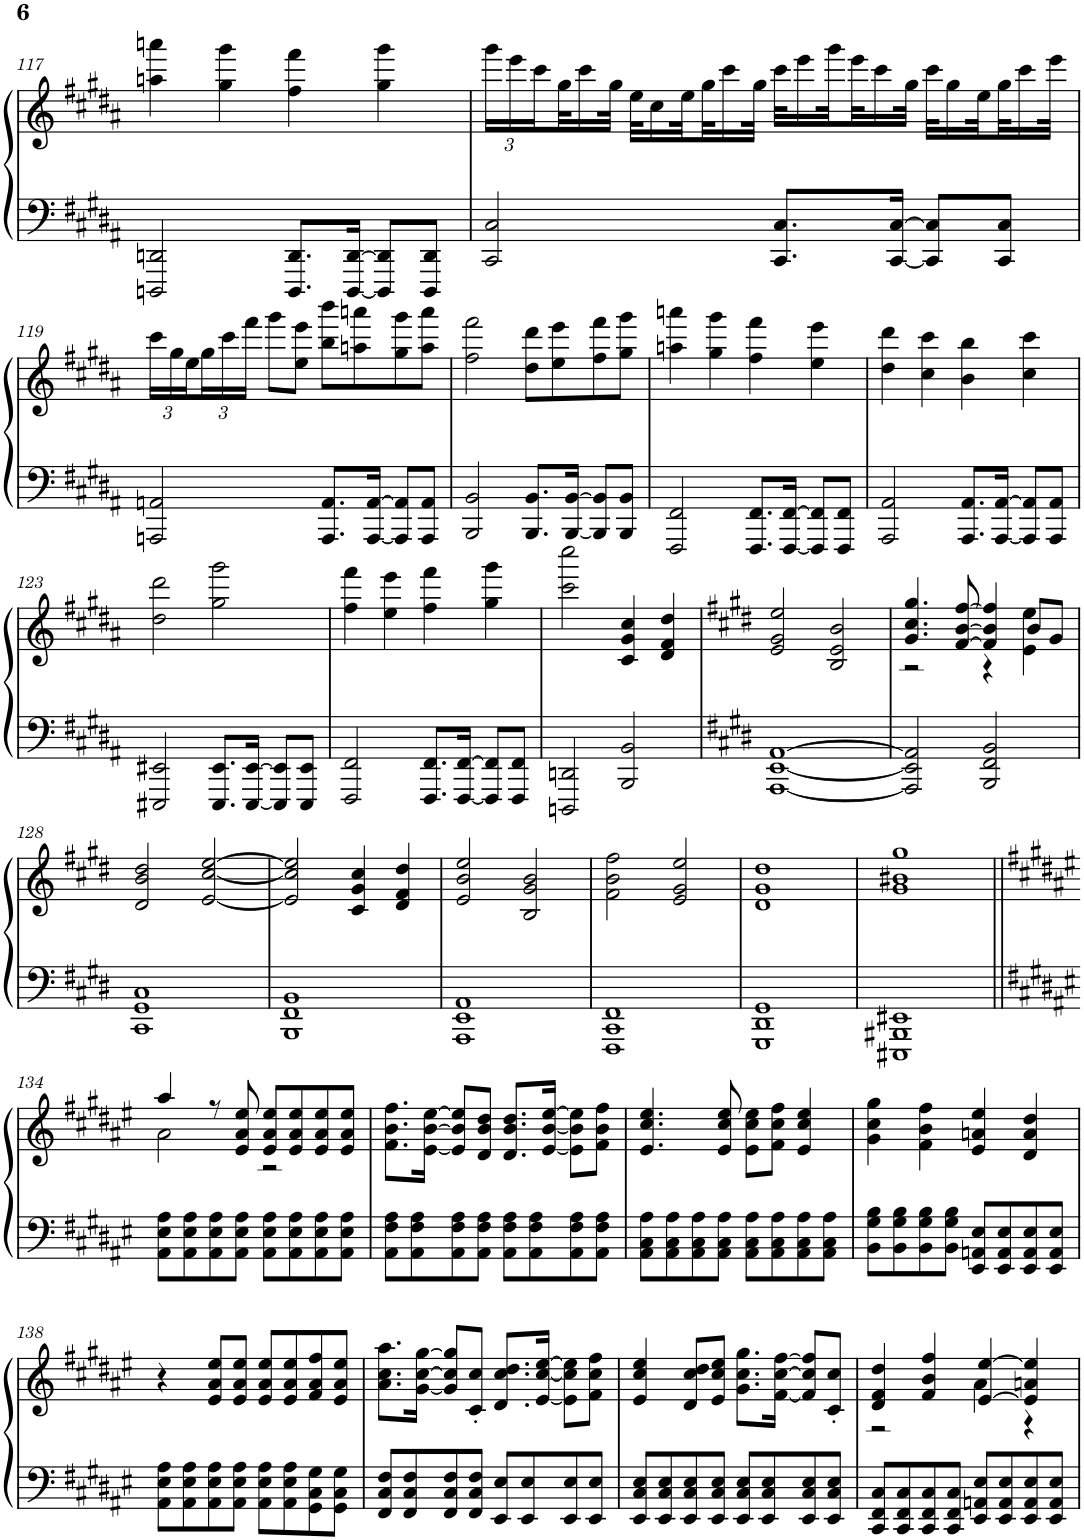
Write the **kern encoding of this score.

**kern	**kern
*part1	*part1
*staff2	*staff1
*I"Piano	*
*I'Pno.	*
!!LO:PB:g=z
*clefF4	*clefG2
*k[f#c#g#d#a#]	*k[f#c#g#d#a#]
*M4/4	*M4/4
=117	=117
2DDDn/ 2DDn/	4aan\ 4aaan\
.	4gg#\ 4ggg#\
8.DDD/ 8.DD/L	4ff#\ 4fff#\
[16DDD/ [16DD/Jk	.
8DDD/] 8DD/]L	4gg#\ 4ggg#\
8DDD/ 8DD/J	.
=118	=118
*	*Xbrackettup
2CC#/ 2C#/	24ggg#\LL
.	24eee\
.	24ccc#\
.	32gg#\K
.	16ccc#\
.	32gg#\JJk
.	32ee\KLL
.	16cc#\
.	32ee\L
.	32gg#\J
.	16ccc#\
.	32gg#\JJk
8.CC#/ 8.C#/L	32ccc#\KLL
.	16eee\
.	32ggg#\L
.	32eee\J
.	16ccc#\
[16CC#/ [16C#/Jk	.
.	32gg#\JJk
8CC#/] 8C#/]L	32ccc#\KLL
.	16gg#\
.	32ee\L
8CC#/ 8C#/J	32gg#\J
.	16ccc#\
.	32eee\JJk
!!LO:LB:g=z
=119	=119
2AAAn/ 2AAn/	24ccc#\LL
.	24gg#\
.	24ee\
.	24gg#\
.	24ccc#\
.	24fff#\JJ
.	8ggg#\L
.	8ee\ 8eee\J
8.AAA/ 8.AA/L	8bb\ 8bbb\L
.	8aan\ 8aaan\
[16AAA/ [16AA/Jk	.
8AAA/] 8AA/]L	8gg#\ 8ggg#\
8AAA/ 8AA/J	8aa\ 8aaa\J
=120	=120
2BBB/ 2BB/	2ff#\ 2fff#\
8.BBB/ 8.BB/L	8dd#\ 8ddd#\L
.	8ee\ 8eee\
[16BBB/ [16BB/Jk	.
8BBB/] 8BB/]L	8ff#\ 8fff#\
8BBB/ 8BB/J	8gg#\ 8ggg#\J
=121	=121
2FFF#/ 2FF#/	4aan\ 4aaan\
.	4gg#\ 4ggg#\
8.FFF#/ 8.FF#/L	4ff#\ 4fff#\
[16FFF#/ [16FF#/Jk	.
8FFF#/] 8FF#/]L	4ee\ 4eee\
8FFF#/ 8FF#/J	.
=122	=122
2AAA#/ 2AA#/	4dd#\ 4ddd#\
.	4cc#\ 4ccc#\
8.AAA#/ 8.AA#/L	4b\ 4bb\
[16AAA#/ [16AA#/Jk	.
8AAA#/] 8AA#/]L	4cc#\ 4ccc#\
8AAA#/ 8AA#/J	.
!!LO:LB:g=z
=123	=123
2EEE#X/ 2EE#X/	2dd#\ 2ddd#\
8.EEE#/ 8.EE#/L	2gg#\ 2ggg#\
[16EEE#/ [16EE#/Jk	.
8EEE#/] 8EE#/]L	.
8EEE#/ 8EE#/J	.
=124	=124
2FFF#/ 2FF#/	4ff#\ 4fff#\
.	4ee\ 4eee\
8.FFF#/ 8.FF#/L	4ff#\ 4fff#\
[16FFF#/ [16FF#/Jk	.
8FFF#/] 8FF#/]L	4gg#\ 4ggg#\
8FFF#/ 8FF#/J	.
=125	=125
2DDDn/ 2DDn/	2ccc#\ 2cccc#\
2BBB/ 2BB/	4c#/ 4g#/ 4cc#/
.	4d#/ 4f#/ 4dd#/
=126	=126
*k[f#c#g#d#]	*k[f#c#g#d#]
[1AAA [1EE [1AA	2e/ 2g#/ 2ee/
.	2B/ 2e/ 2b/
=127	=127
*	*^
2AAA/] 2EE/] 2AA/]	4.g#/ 4.cc#/ 4.gg#/	2r
.	[8f#/ [8b/ [8ff#/	.
2BBB/ 2FF#/ 2BB/	4f#/] 4b/] 4ff#/]	4r
.	8b/L	4e\ 4ee\
.	8g#/J	.
*	*v	*v
!!LO:LB:g=z
=128	=128
1CC# 1GG# 1C#	2d#/ 2b/ 2dd#/
.	[2e/ [2cc#/ [2ee/
=129	=129
1BBB 1FF# 1BB	2e/] 2cc#/] 2ee/]
.	4c#/ 4g#/ 4cc#/
.	4d#/ 4f#/ 4dd#/
=130	=130
1AAA 1EE 1AA	2e/ 2b/ 2ee/
.	2B/ 2g#/ 2b/
=131	=131
1FFF# 1CC# 1FF#	2f#\ 2b\ 2ff#\
.	2e/ 2g#/ 2ee/
=132	=132
1GGG# 1DD# 1GG#	1d# 1g# 1dd#
=133	=133
1EEE#X 1BBB#X 1EE#X	1g# 1b#X 1gg#
!!LO:LB:g=z
=134||	=134||
*k[f#c#g#d#a#e#]	*k[f#c#g#d#a#e#]
*	*^
8AA#\ 8E#\ 8A#\L	4aa#/	2a#\
8AA#\ 8E#\ 8A#\	.	.
8AA#\ 8E#\ 8A#\	8r	.
8AA#\ 8E#\ 8A#\J	8e#/ 8a#/ 8ee#/	.
8AA#\ 8E#\ 8A#\L	8e#/ 8a#/ 8ee#/L	2r
8AA#\ 8E#\ 8A#\	8e#/ 8a#/ 8ee#/	.
8AA#\ 8E#\ 8A#\	8e#/ 8a#/ 8ee#/	.
8AA#\ 8E#\ 8A#\J	8e#/ 8a#/ 8ee#/J	.
*	*v	*v
=135	=135
8AA#\ 8F#\ 8A#\L	8.f#\ 8.b\ 8.ff#\L
8AA#\ 8F#\ 8A#\	.
.	[16e#\ [16b\ [16ee#\Jk
8AA#\ 8F#\ 8A#\	8e#/] 8b/] 8ee#/]L
8AA#\ 8F#\ 8A#\J	8d#/ 8b/ 8dd#/J
8AA#\ 8F#\ 8A#\L	8.d#/ 8.b/ 8.dd#/L
8AA#\ 8F#\ 8A#\	.
.	[16e#/ [16b/ [16ee#/Jk
8AA#\ 8F#\ 8A#\	8e#\] 8b\] 8ee#\]L
8AA#\ 8F#\ 8A#\J	8f#\ 8b\ 8ff#\J
=136	=136
8AA#\ 8C#\ 8A#\L	4.e#/ 4.cc#/ 4.ee#/
8AA#\ 8C#\ 8A#\	.
8AA#\ 8C#\ 8A#\	.
8AA#\ 8C#\ 8A#\J	8e#/ 8cc#/ 8ee#/
8AA#\ 8C#\ 8A#\L	8e#\ 8cc#\ 8ee#\L
8AA#\ 8C#\ 8A#\	8f#\ 8cc#\ 8ff#\J
8AA#\ 8C#\ 8A#\	4e#/ 4cc#/ 4ee#/
8AA#\ 8C#\ 8A#\J	.
=137	=137
8BB\ 8G#\ 8B\L	4g#\ 4cc#\ 4gg#\
8BB\ 8G#\ 8B\	.
8BB\ 8G#\ 8B\	4f#\ 4b\ 4ff#\
8BB\ 8G#\ 8B\J	.
8EE#/ 8AAn/ 8E#/L	4e#/ 4an/ 4ee#/
8EE#/ 8AA/ 8E#/	.
8EE#/ 8AA/ 8E#/	4d#/ 4a/ 4dd#/
8EE#/ 8AA/ 8E#/J	.
!!LO:LB:g=z
=138	=138
8AA#\ 8E#\ 8A#\L	4r
8AA#\ 8E#\ 8A#\	.
8AA#\ 8E#\ 8A#\	8e#/ 8a#/ 8ee#/L
8AA#\ 8E#\ 8A#\J	8e#/ 8a#/ 8ee#/J
8AA#\ 8E#\ 8A#\L	8e#/ 8a#/ 8ee#/L
8AA#\ 8E#\ 8A#\	8e#/ 8a#/ 8ee#/
8GG#\ 8C#\ 8G#\	8f#/ 8a#/ 8ff#/
8GG#\ 8C#\ 8G#\J	8e#/ 8a#/ 8ee#/J
=139	=139
8FF#/ 8C#/ 8F#/L	8.a#\ 8.cc#\ 8.aa#\L
8FF#/ 8C#/ 8F#/	.
.	[16g#\ [16cc#\ [16gg#\Jk
8FF#/ 8C#/ 8F#/	8g#/] 8cc#/] 8gg#/]L
8FF#/ 8C#/ 8F#/J	8c#/' 8cc#/'J
8EE#/ 8E#/L	8.d#/ 8.cc#/ 8.dd#/L
8EE#/ 8E#/	.
.	[16e#/ [16cc#/ [16ee#/Jk
8EE#/ 8E#/	8e#\] 8cc#\] 8ee#\]L
8EE#/ 8E#/J	8f#\ 8cc#\ 8ff#\J
=140	=140
8EE#/ 8C#/ 8E#/L	4e#/ 4cc#/ 4ee#/
8EE#/ 8C#/ 8E#/	.
8EE#/ 8C#/ 8E#/	8d#/ 8cc#/ 8dd#/L
8EE#/ 8C#/ 8E#/J	8e#/ 8cc#/ 8ee#/J
8EE#/ 8C#/ 8E#/L	8.g#\ 8.cc#\ 8.gg#\L
8EE#/ 8C#/ 8E#/	.
.	[16f#\ [16cc#\ [16ff#\Jk
8EE#/ 8C#/ 8E#/	8f#/] 8cc#/] 8ff#/]L
8EE#/ 8C#/ 8E#/J	8c#/' 8cc#/'J
=141	=141
*	*^
8CC#/ 8FF#/ 8C#/L	4d#/ 4f#/ 4dd#/	2r
8CC#/ 8FF#/ 8C#/	.	.
8CC#/ 8FF#/ 8C#/	4f#/ 4b/ 4ff#/	.
8CC#/ 8FF#/ 8C#/J	.	.
8EE#/ 8AAn/ 8E#/L	[4e#/ [4ee#/	4a#\
8EE#/ 8AA/ 8E#/	.	.
8EE#/ 8AA/ 8E#/	4e#/] 4an/ 4ee#/]	4r
8EE#/ 8AA/ 8E#/J	.	.
*	*v	*v
=	=
*-	*-
